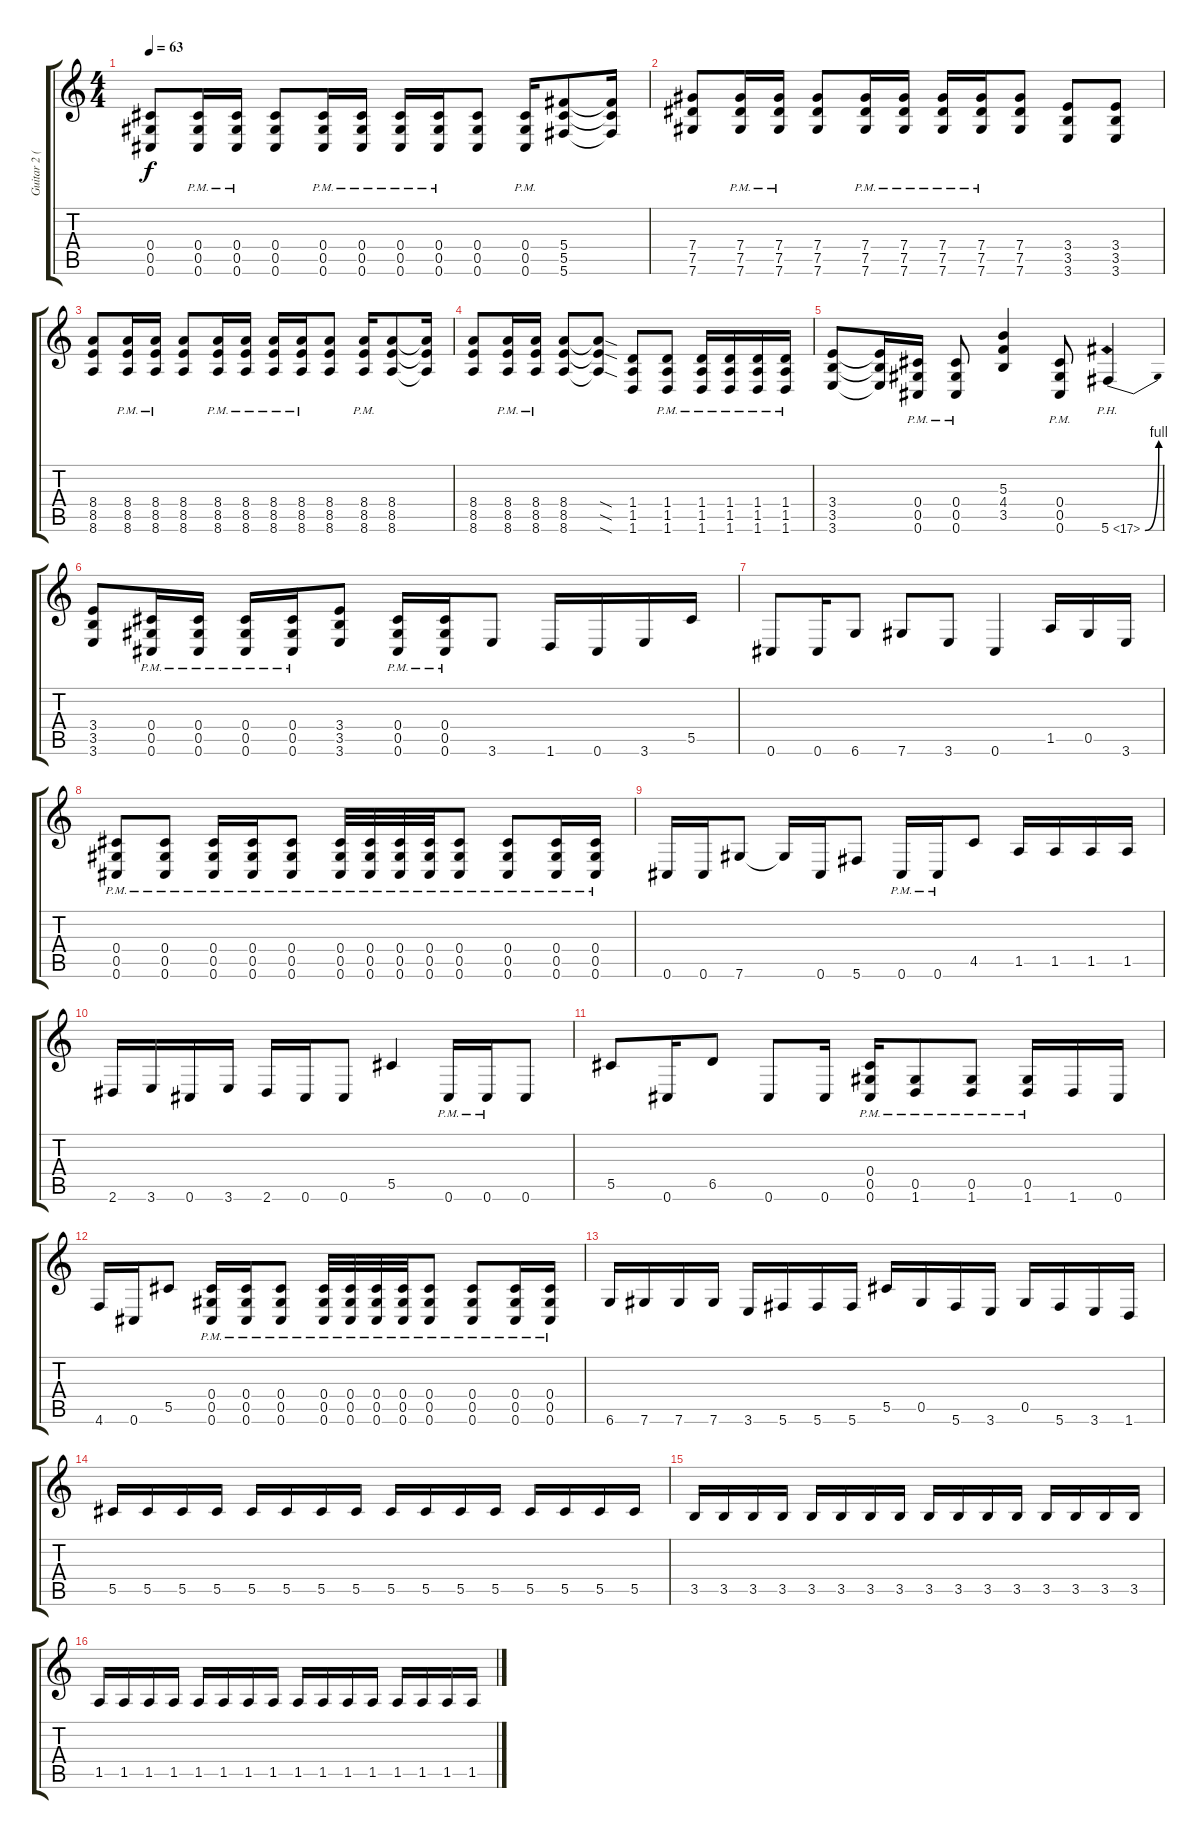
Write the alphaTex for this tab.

\track ("Guitar 2 (Drop C#)" "Guitar 2 (") {instrument distortionguitar}
\staff {score tabs}
\tuning (Eb4 Bb3 Gb3 Db3 Ab2 Db2) {hide}
\ts (4 4)
\tempo 63
\clef g2
\ks c
(0.4 0.5 0.6).8{dy f} (0.4{pm} 0.5{pm} 0.6{pm}).16 (0.4{pm} 0.5{pm} 0.6{pm}).16 (0.4 0.5 0.6).8 (0.4{pm} 0.5{pm} 0.6{pm}).16 (0.4{pm} 0.5{pm} 0.6{pm}).16 (0.4{pm} 0.5{pm} 0.6{pm}).16 (0.4{pm} 0.5{pm} 0.6{pm}).16 (0.4 0.5 0.6).8 (0.4{pm} 0.5{pm} 0.6{pm}).16 (5.4 5.5 5.6).8 (5.4{t} 5.5{t} 5.6{t}).16 |
(7.4 7.5 7.6).8 (7.4{pm} 7.5{pm} 7.6{pm}).16 (7.4{pm} 7.5{pm} 7.6{pm}).16 (7.4 7.5 7.6).8 (7.4{pm} 7.5{pm} 7.6{pm}).16 (7.4{pm} 7.5{pm} 7.6{pm}).16 (7.4{pm} 7.5{pm} 7.6{pm}).16 (7.4{pm} 7.5{pm} 7.6{pm}).16 (7.4 7.5 7.6).8 (3.4 3.5 3.6).8 (3.4 3.5 3.6).8 |
(8.4 8.5 8.6).8 (8.4{pm} 8.5{pm} 8.6{pm}).16 (8.4{pm} 8.5{pm} 8.6{pm}).16 (8.4 8.5 8.6).8 (8.4{pm} 8.5{pm} 8.6{pm}).16 (8.4{pm} 8.5{pm} 8.6{pm}).16 (8.4{pm} 8.5{pm} 8.6{pm}).16 (8.4{pm} 8.5{pm} 8.6{pm}).16 (8.4 8.5 8.6).8 (8.4{pm} 8.5{pm} 8.6{pm}).16 (8.4 8.5 8.6).8 (8.4{t} 8.5{t} 8.6{t}).16 |
(8.4 8.5 8.6).8 (8.4{pm} 8.5{pm} 8.6{pm}).16 (8.4{pm} 8.5{pm} 8.6{pm}).16 (8.4 8.5 8.6).8 (8.4{sod t} 8.5{sod t} 8.6{sod t}).8 (1.4 1.5 1.6).8 (1.4{pm} 1.5{pm} 1.6{pm}).8 (1.4{pm} 1.5{pm} 1.6{pm}).16 (1.4{pm} 1.5{pm} 1.6{pm}).16 (1.4{pm} 1.5{pm} 1.6{pm}).16 (1.4{pm} 1.5{pm} 1.6{pm}).16 |
(3.4 3.5 3.6).8 (3.4{t} 3.5{t} 3.6{t}).16 (0.4{pm} 0.5{pm} 0.6{pm}).16 (0.4{pm} 0.5{pm} 0.6{pm}).8 (5.3 4.4 3.5).4 (0.4{pm} 0.5{pm} 0.6{pm}).8 5.6{be (bend 0 0 60 4) ph 12}.4 |
(3.4 3.5 3.6).8 (0.4{pm} 0.5{pm} 0.6{pm}).16 (0.4{pm} 0.5{pm} 0.6{pm}).16 (0.4{pm} 0.5{pm} 0.6{pm}).16 (0.4{pm} 0.5{pm} 0.6{pm}).16 (3.4 3.5 3.6).8 (0.4{pm} 0.5{pm} 0.6{pm}).16 (0.4{pm} 0.5{pm} 0.6{pm}).16 3.6.8 1.6.16 0.6.16 3.6.16 5.5.16 |
0.6.8 0.6.16 6.6.8 7.6.8 3.6.8 0.6.4 1.5.16 0.5.16 3.6.16 |
(0.4{pm} 0.5{pm} 0.6{pm}).8 (0.4{pm} 0.5{pm} 0.6{pm}).8 (0.4{pm} 0.5{pm} 0.6{pm}).16 (0.4{pm} 0.5{pm} 0.6{pm}).16 (0.4{pm} 0.5{pm} 0.6{pm}).8 (0.4{pm} 0.5{pm} 0.6{pm}).32 (0.4{pm} 0.5{pm} 0.6{pm}).32 (0.4{pm} 0.5{pm} 0.6{pm}).32 (0.4{pm} 0.5{pm} 0.6{pm}).32 (0.4{pm} 0.5{pm} 0.6{pm}).8 (0.4{pm} 0.5{pm} 0.6{pm}).8 (0.4{pm} 0.5{pm} 0.6{pm}).16 (0.4{pm} 0.5{pm} 0.6{pm}).16 |
0.6.16 0.6.16 7.6.8 7.6{t}.16 0.6.16 5.6.8 0.6{pm}.16 0.6{pm}.16 4.5.8 1.5.16 1.5.16 1.5.16 1.5.16 |
2.6.16 3.6.16 0.6.16 3.6.16 2.6.16 0.6.16 0.6.8 5.5.4 0.6{pm}.16 0.6{pm}.16 0.6.8 |
5.5.8 0.6.16 6.5.8 0.6.8 0.6.16 (0.4{pm} 0.5{pm} 0.6{pm}).16 (0.5{pm} 1.6{pm}).8 (0.5{pm} 1.6{pm}).8 (0.5{pm} 1.6{pm}).16 1.6.16 0.6.16 |
4.6.16 0.6.16 5.5.8 (0.4{pm} 0.5{pm} 0.6{pm}).16 (0.4{pm} 0.5{pm} 0.6{pm}).16 (0.4{pm} 0.5{pm} 0.6{pm}).8 (0.4{pm} 0.5{pm} 0.6{pm}).32 (0.4{pm} 0.5{pm} 0.6{pm}).32 (0.4{pm} 0.5{pm} 0.6{pm}).32 (0.4{pm} 0.5{pm} 0.6{pm}).32 (0.4{pm} 0.5{pm} 0.6{pm}).8 (0.4{pm} 0.5{pm} 0.6{pm}).8 (0.4{pm} 0.5{pm} 0.6{pm}).16 (0.4{pm} 0.5{pm} 0.6{pm}).16 |
6.6.16 7.6.16 7.6.16 7.6.16 3.6.16 5.6.16 5.6.16 5.6.16 5.5.16 0.5.16 5.6.16 3.6.16 0.5.16 5.6.16 3.6.16 1.6.16 |
5.5.16 5.5.16 5.5.16 5.5.16 5.5.16 5.5.16 5.5.16 5.5.16 5.5.16 5.5.16 5.5.16 5.5.16 5.5.16 5.5.16 5.5.16 5.5.16 |
3.5.16 3.5.16 3.5.16 3.5.16 3.5.16 3.5.16 3.5.16 3.5.16 3.5.16 3.5.16 3.5.16 3.5.16 3.5.16 3.5.16 3.5.16 3.5.16 |
1.5.16 1.5.16 1.5.16 1.5.16 1.5.16 1.5.16 1.5.16 1.5.16 1.5.16 1.5.16 1.5.16 1.5.16 1.5.16 1.5.16 1.5.16 1.5.16
